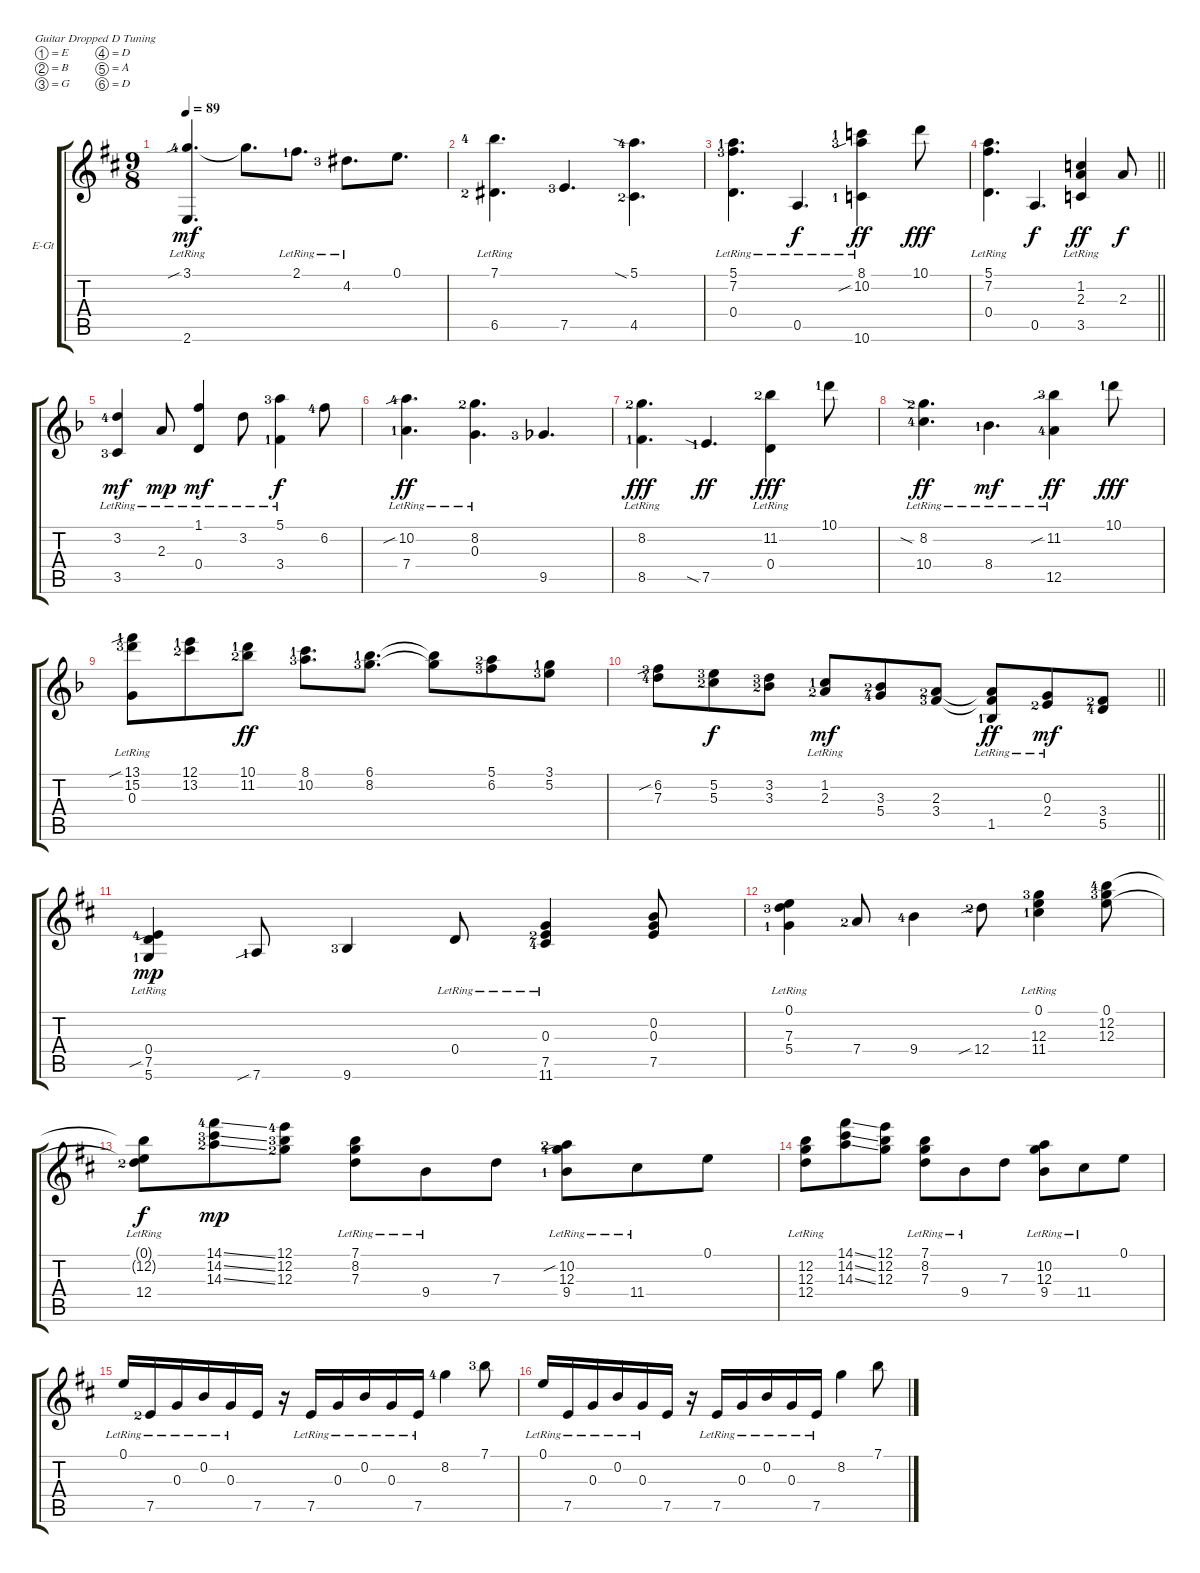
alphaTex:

\bracketExtendMode groupsimilarinstruments
\firstSystemTrackNameOrientation horizontal
\otherSystemsTrackNameOrientation horizontal
\track ("Electric Guitar" "E-Gt") {instrument electricguitarclean}
\staff {score tabs}
\tuning (E4 B3 G3 D3 A2 D2)
\ts (9 8)
\tempo 89
\clef g2
\scale
0.333333
\ks d
(3.1{sib lf 5} 2.6{lr}).4{d dy mf} 3.1{t}.8{d} 2.1{lr lf 2}.8{d} 4.2{lr lf 4}.8{d} 0.1.8{d} |
\scale
0.333333 (7.1{lr lf 5} 6.5{lf 3}).4{d} 7.5{lf 4}.4{d} (5.1{sia lf 5} 4.5{lf 3}).4{d} |
\scale
0.333333 (5.1{lr lf 2} 7.2{lr lf 4} 0.4{lr}).4{d} 0.5{lr}.4{d dy f} (8.1{lf 2} 10.2{sib lr lf 4} 10.6{lf 2}).4{dy ff} 10.1.8{dy fff} |
\scale
0.333333
\barLineRight lightlight
(5.1{lr} 7.2{lr} 0.4{lr}).4{d} 0.5.4{d dy f} (1.2 2.3 3.5{lr}).4{dy ff} 2.3.8{dy f} |
\scale
0.495868
\ks f
(3.2{lr lf 5} 3.5{lr lf 4}).4{dy mf} 2.3{lr}.8{dy mp} (1.1{lr} 0.4{lr}).4{dy mf} 3.2{lr}.8 (5.1{lr lf 4} 3.4{lr lf 2}).4{dy f} 6.2{lf 5}.8 |
\scale
0.252066 (10.2{sib lf 5} 7.4{lr lf 2}).4{d dy ff} (8.2{lr lf 3} 0.3{lr}).4{d} 9.5{lf 4}.4{d} |
\scale
0.252066 (8.2{lr lf 3} 8.5{lf 2}).4{d dy fff} 7.5{sia lf 2}.4{d dy ff} (11.2{lr lf 3} 0.4{lr}).4{dy fff} 10.1{lf 2}.8 |
\scale
0.333333 (8.2{sia lr lf 3} 10.4{lf 5}).4{d dy ff} 8.4{lr lf 2}.4{d dy mf} (11.2{sib lr lf 4} 12.5{lr lf 5}).4{dy ff} 10.1{lf 2}.8{dy fff} |
\scale
0.333333 (13.1{sib lf 2} 15.2{lf 4} 0.3{lr}).8 (12.1{lf 2} 13.2{lf 3}).8 (10.1{lf 2} 11.2{lf 3}).8{dy ff} (8.1{lf 2} 10.2{lf 4}).8{d} (6.1{lf 2} 8.2{lf 4}).8{d} (6.1{t} 8.2{t}).8 (5.1{lf 3} 6.2{lf 4}).8 (3.1{lf 2} 5.2{lf 4}).8 |
\scale
0.333333
\barLineRight lightlight
(6.2{sib lf 4} 7.3{lf 5}).8 (5.2{lf 4} 5.3{lf 3}).8{dy f} (3.2{lf 4} 3.3{lf 3}).8 (1.2{lr lf 2} 2.3{lf 3}).8{dy mf} (3.3{lf 3} 5.4{lf 5}).8 (2.3{lf 3} 3.4{lf 4}).8 (2.3{t} 3.4{t} 1.5{lr lf 2}).8{dy ff} (0.3{lr} 2.4{lf 3}).8{dy mf} (3.4{lf 3} 5.5{lf 5}).8 |
\scale
0.497942
\ks d
(0.4{lr} 7.5{sib lr lf 5} 5.6{lf 2}).4{dy mp} 7.6{sib lf 2}.8 9.6{lf 4}.4 0.4{lr}.8 (0.3 7.5{lf 3} 11.6{lr lf 5}).4 (0.2 0.3 7.5).8 |
\scale
0.251029 (0.1{lr} 7.3{lr lf 4} 5.4{lf 2}).4 7.4{lf 3}.8 9.4{lf 5}.4 12.4{sib lf 3}.8 (0.1 12.3{lf 4} 11.4{lr lf 2}).4 (0.1 12.2{lf 5} 12.3{lf 4}).8 |
\scale
0.251029 (0.1{t} 12.2{t} 12.4{lr lf 3}).8{dy f} (14.1{ss lf 5} 14.2{ss lf 4} 14.3{ss lf 3}).8{dy mp} (12.1{lf 5} 12.2{lf 4} 12.3{lf 3}).8 (7.1{lr} 8.2{lr} 7.3{lr}).8 9.4{lr}.8 7.3.8 (10.2{sib lr lf 3} 12.3{lr lf 5} 9.4{lf 2}).8 11.4{lr}.8 0.1.8 |
\scale
0.333333 (12.2 12.3 12.4{lr}).8 (14.1{ss} 14.2{ss} 14.3{ss}).8 (12.1 12.2 12.3).8 (7.1{lr} 8.2{lr} 7.3{lr}).8 9.4{lr}.8 7.3.8 (10.2{lr} 12.3{lr} 9.4).8 11.4{lr}.8 0.1.8 |
\scale
0.333333 0.1{lr}.16 7.5{lr lf 3}.16 0.3{lr}.16 0.2{lr}.16 0.3{lr}.16 7.5.16 r.16 7.5{lr}.16 0.3{lr}.16 0.2{lr}.16 0.3{lr}.16 7.5{lr}.16 8.2{lf 5}.4 7.1{lf 4}.8 |
\scale
0.333333 0.1{lr}.16 7.5{lr}.16 0.3{lr}.16 0.2{lr}.16 0.3{lr}.16 7.5.16 r.16 7.5{lr}.16 0.3{lr}.16 0.2{lr}.16 0.3{lr}.16 7.5{lr}.16 8.2.4 7.1.8
